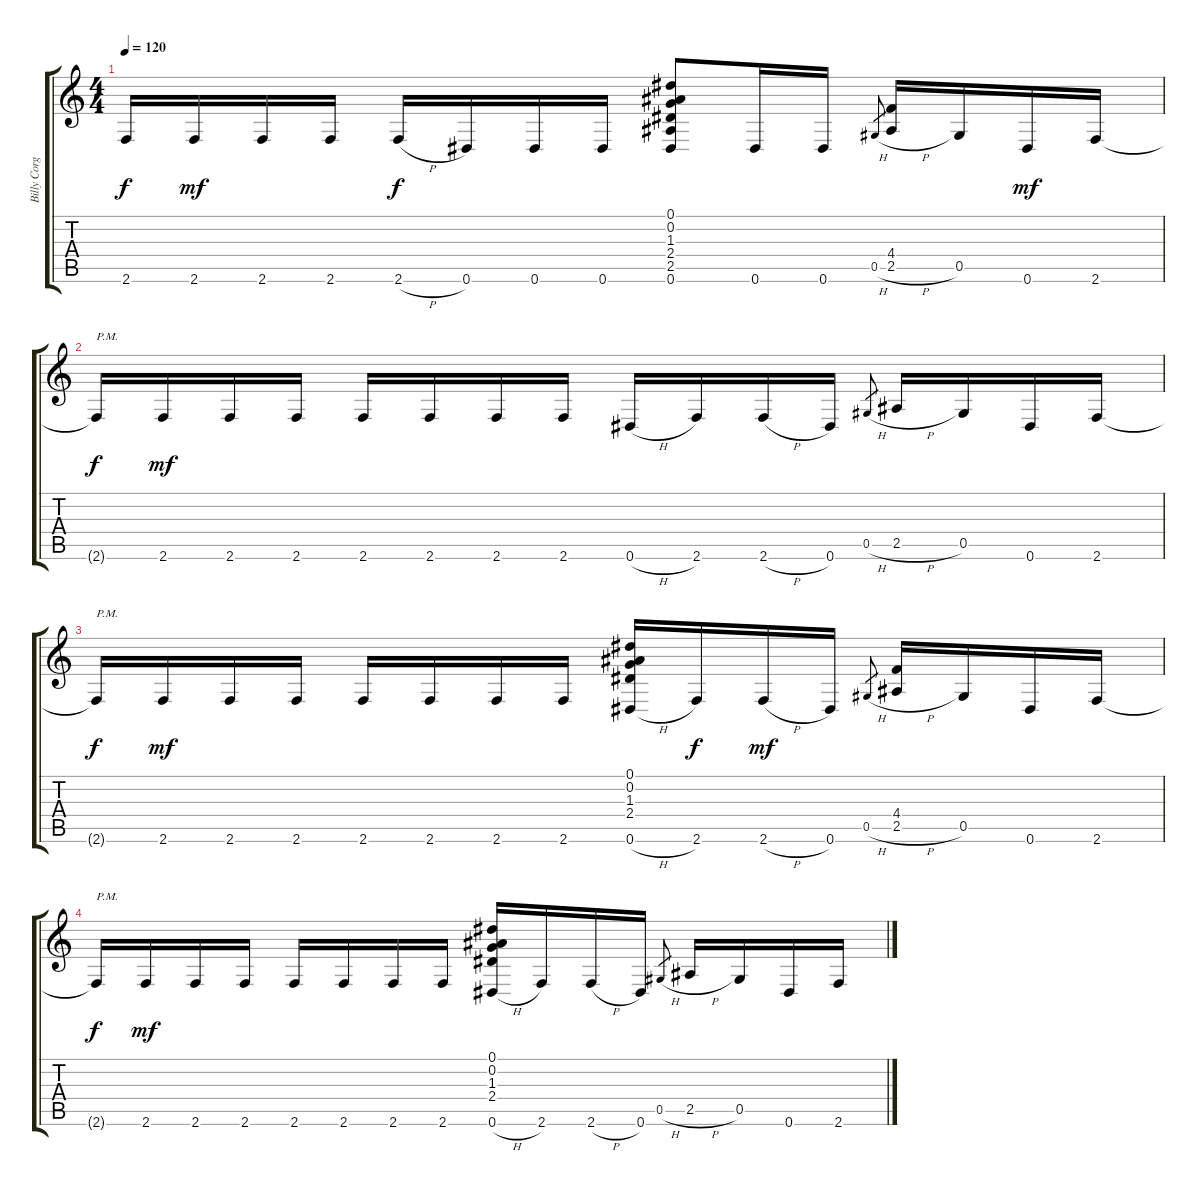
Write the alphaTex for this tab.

\track ("Billy Corgan 1" "Billy Corg") {instrument distortionguitar}
\staff {score tabs}
\tuning (Eb4 Bb3 Gb3 Db3 Ab2 Eb2) {hide}
\ts (4 4)
\tempo 120
\clef g2
\ks c
2.6{t}.16{dy f} 2.6.16{dy mf} 2.6.16 2.6.16 2.6{h}.16{dy f} 0.6.16 0.6.16 0.6.16 (0.1 0.2 1.3 2.4 2.5 0.6).8 0.6.16 0.6.16 0.5{h}.8{gr} (4.4 2.5{h}).16 0.5.16 0.6.16{dy mf} 2.6.16 |
2.6{t}.16{txt "P.M." dy f} 2.6.16{dy mf} 2.6.16 2.6.16 2.6.16 2.6.16 2.6.16 2.6.16 0.6{h}.16 2.6.16 2.6{h}.16 0.6.16 0.5{h}.8{gr} 2.5{h}.16 0.5.16 0.6.16 2.6.16 |
2.6{t}.16{txt "P.M." dy f} 2.6.16{dy mf} 2.6.16 2.6.16 2.6.16 2.6.16 2.6.16 2.6.16 (0.1 0.2 1.3 2.4 0.6{h}).16 2.6.16{dy f} 2.6{h}.16{dy mf} 0.6.16 0.5{h}.8{gr} (4.4 2.5{h}).16 0.5.16 0.6.16 2.6.16 |
2.6{t}.16{txt "P.M." dy f} 2.6.16{dy mf} 2.6.16 2.6.16 2.6.16 2.6.16 2.6.16 2.6.16 (0.1 0.2 1.3 2.4 0.6{h}).16 2.6.16 2.6{h}.16 0.6.16 0.5{h}.8{gr} 2.5{h}.16 0.5.16 0.6.16 2.6.16
